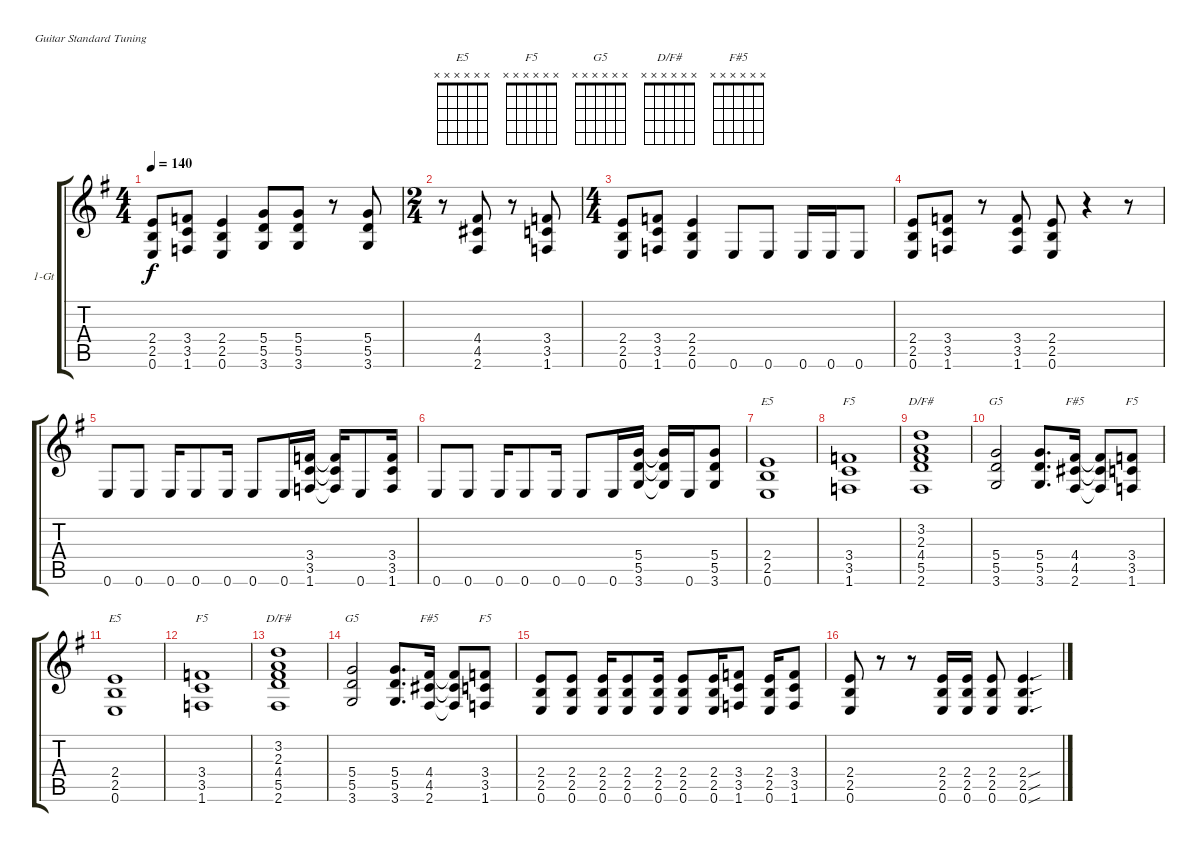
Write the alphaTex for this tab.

\bracketExtendMode groupsimilarinstruments
\firstSystemTrackNameOrientation horizontal
\otherSystemsTrackNameOrientation horizontal
\track ("1-Gt" "1-Gt") {instrument distortionguitar}
\staff {score tabs}
\tuning (E4 B3 G3 D3 A2 E2)
\chord ("E5" x x x x x x)
\chord ("F5" x x x x x x)
\chord ("G5" x x x x x x)
\chord ("D/F#" x x x x x x)
\chord ("F#5" x x x x x x)
\ts (4 4)
\tempo 140
\clef g2
\scale
1.05549
\ks g
(2.4 2.5 0.6).8{dy f} (3.4 3.5 1.6).8 (2.4 2.5 0.6).4 (5.4 5.5 3.6).8 (5.4 5.5 3.6).8 r.8 (5.4 5.5 3.6).8 |
\ts (2 4)
\scale
0.944515 r.8 (4.4 4.5 2.6).8 r.8 (3.4 3.5 1.6).8 |
\ts (4 4)
\scale
1.08575 (2.4 2.5 0.6).8 (3.4 3.5 1.6).8 (2.4 2.5 0.6).4 0.6.8 0.6.8 0.6.16 0.6.16 0.6.8 |
\scale
0.91425 (2.4 2.5 0.6).8 (3.4 3.5 1.6).8 r.8 (3.4 3.5 1.6).8 (2.4 2.5 0.6).8 r.4 r.8 |
\scale
1.05549 0.6.8 0.6.8 0.6.16 0.6.8 0.6.16 0.6.8 0.6.16 (3.4 3.5 1.6).16 (1.6{t} 3.5{t} 3.4{t}).16 0.6.8 (3.4 3.5 1.6).16 |
\scale
0.944515 0.6.8 0.6.8 0.6.16 0.6.8 0.6.16 0.6.8 0.6.16 (5.4 5.5 3.6).16 (3.6{t} 5.5{t} 5.4{t}).16 0.6.16 (5.4 5.5 3.6).8 |
\scale
1.05549 (2.4 2.5 0.6).1{ch "E5"} |
\scale
0.944515 (3.4 3.5 1.6).1{ch "F5"} |
\scale
1.05549 (4.4 5.5 2.6 2.3 3.2).1{ch "D/F#"} |
\scale
0.944515 (5.4 5.5 3.6).2{ch "G5"} (5.4 5.5 3.6).8{d} (4.4 4.5 2.6).16{ch "F#5"} (2.6{t} 4.5{t} 4.4{t}).8 (3.4 3.5 1.6).8{ch "F5"} |
\scale
1.05549 (2.4 2.5 0.6).1{ch "E5"} |
\scale
0.944515 (3.4 3.5 1.6).1{ch "F5"} |
\scale
1.05549 (4.4 5.5 2.6 2.3 3.2).1{ch "D/F#"} |
\scale
0.944515 (5.4 5.5 3.6).2{ch "G5"} (5.4 5.5 3.6).8{d} (4.4 4.5 2.6).16{ch "F#5"} (2.6{t} 4.5{t} 4.4{t}).8 (3.4 3.5 1.6).8{ch "F5"} |
\scale
1.05549 (2.4 2.5 0.6).8 (2.4 2.5 0.6).8 (2.4 2.5 0.6).16 (2.4 2.5 0.6).8 (2.4 2.5 0.6).16 (2.4 2.5 0.6).8 (2.4 2.5 0.6).16 (3.4 3.5 1.6).8 (2.4 2.5 0.6).16 (3.4 3.5 1.6).8 |
\scale
0.944515 (2.4 2.5 0.6).8 r.8 r.8 (2.4 2.5 0.6).16 (2.4 2.5 0.6).16 (2.4 2.5 0.6).8 (2.4{sou} 2.5{sou} 0.6{sou}).4{d}
